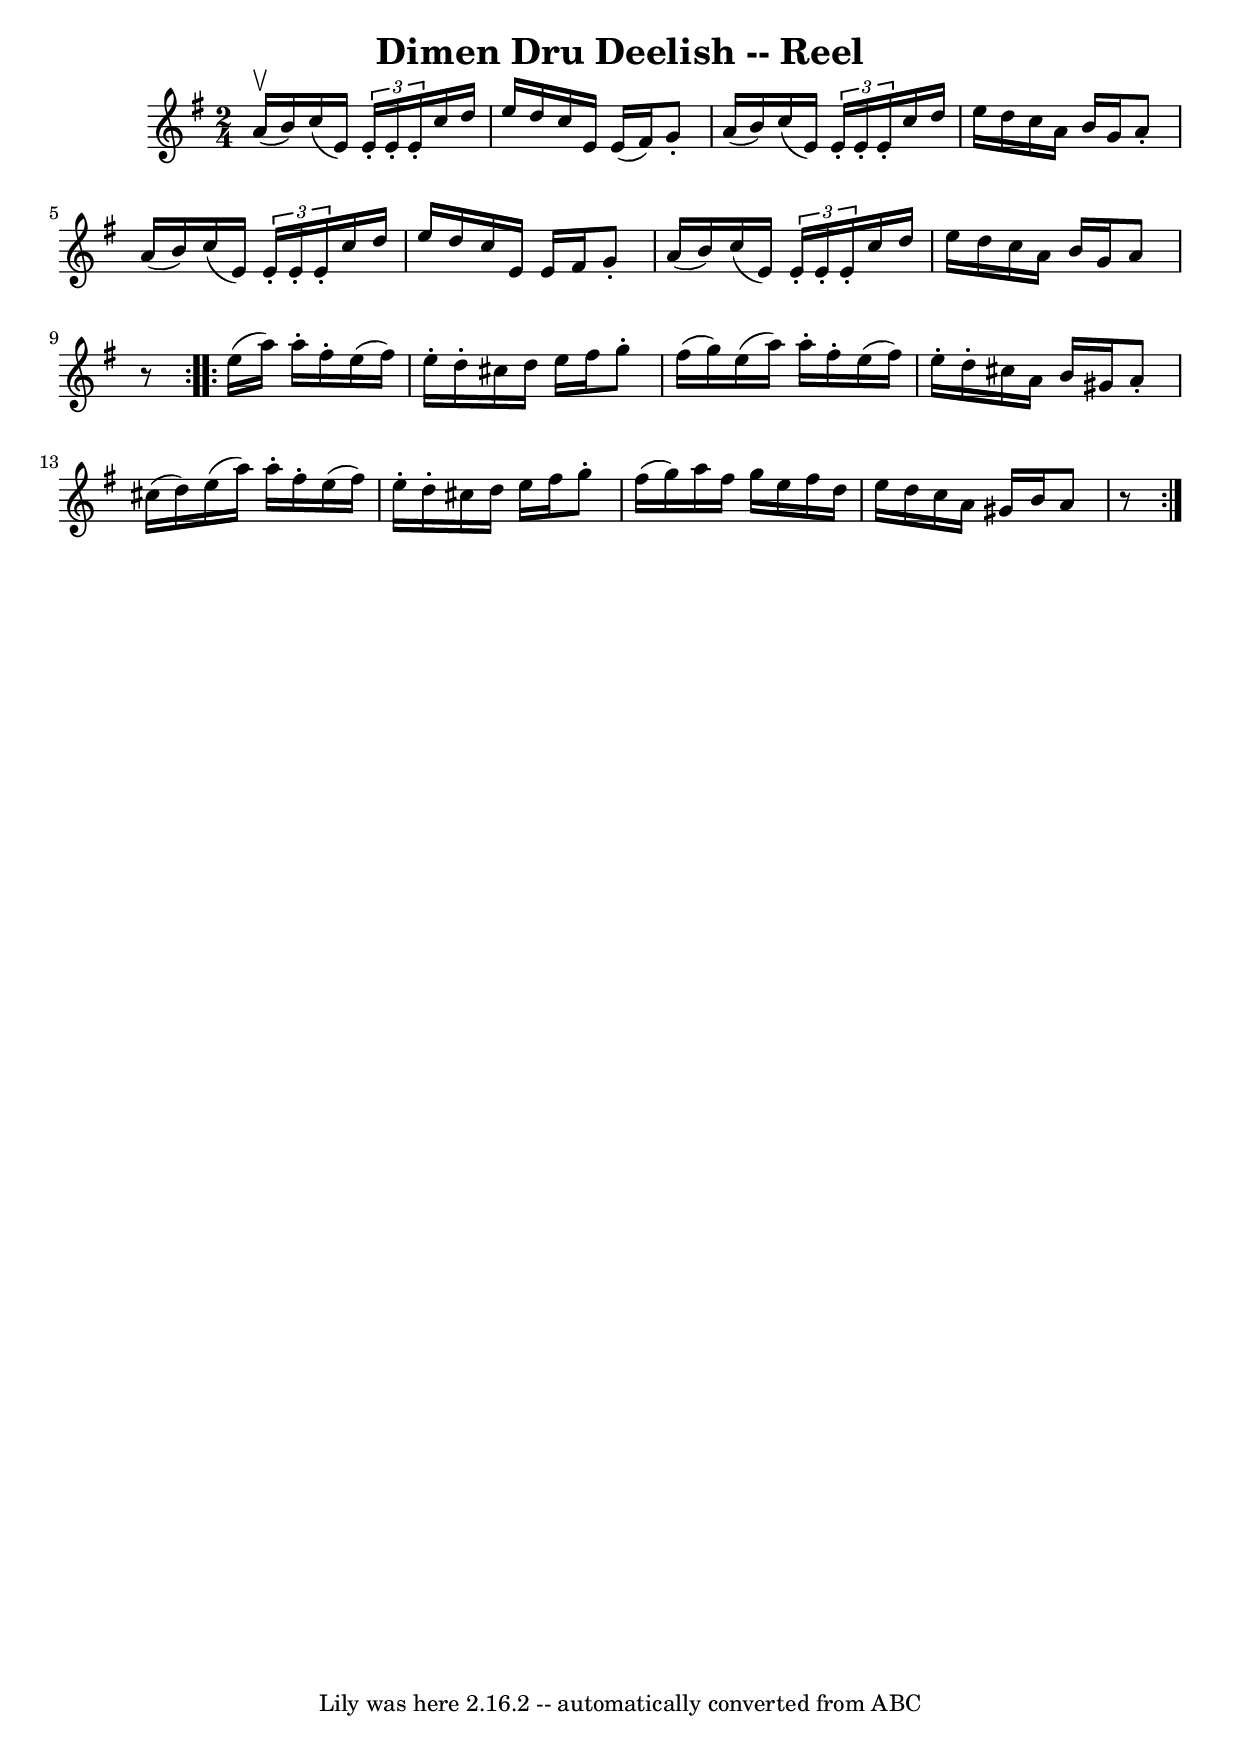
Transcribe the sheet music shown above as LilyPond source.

\version "2.16.2"
\include "Mammoth.ily"
\header {
  %% book = "Ryan's Mammoth Collection"
  crossRefNumber = "1"
  footnotes = "\\\\182\\\\The book has the triplets written as demisemiquavers."
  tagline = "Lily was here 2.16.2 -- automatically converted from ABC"
  title = "Dimen Dru Deelish -- Reel"

}
voicedefault =  {



  \repeat volta 2 {

    \time 2/4 
    \key a \dorian
    a'16^\upbow(b'16) |
    c''16 (e'16 
    ) \times 2/3 { e'16-. e'16-. e'16-. 
		 } c''16 d''16 e''16    
    d''16    |
    c''16 e'16 e'16 (fis'16) g'8-. a'16 (
    b'16)   |
    c''16 (e'16) \times 2/3 { e'16-. e'16-.   
			      e'16-. 
			    } c''16 d''16 e''16 d''16    |
    c''16 a'16    
    b'16 g'16 a'8-. a'16 (b'16)   |
    c''16 (e'16) 
    \times 2/3 { e'16-. e'16-. e'16-. 
	       } c''16 d''16 e''16 d''16 
    |
    c''16 e'16 e'16 fis'16 g'8-. a'16 (b'16)   
    |
    c''16 (e'16) \times 2/3 { e'16-. e'16-. e'16-. 
			    }   
    c''16 d''16 e''16 d''16    |
    c''16 a'16 b'16 g'16    
    a'8    r8   
  } 
  \repeat volta 2 {
    e''16 (a''16) a''16-. fis''16-. 
    e''16 (fis''16) e''16-. d''16-.   |
    cis''16 d''16    
    e''16 fis''16 g''8-. fis''16 (g''16)   |
    e''16 (
    a''16) a''16-. fis''16-. e''16 (fis''16) e''16-. d''16-. 
    |
    cis''16 a'16 b'16 gis'16 a'8-. cis''16 (d''16)   |
    e''16 (a''16) a''16-. fis''16-. e''16 (
    fis''16) e''16-. d''16-.   |
    cis''16 d''16 e''16    
    fis''16 g''8-. fis''16 (g''16)   |
    a''16 fis''16    
    g''16 e''16 fis''16 d''16 e''16 d''16    |
    c''16    
    a'16 gis'16 b'16 a'8    r8   
  }   

}

\score{
  <<

    \context Staff="default"
    {
      \voicedefault 
      
    }

  >>
  \layout {
    
  }
  \midi {
  }

}
